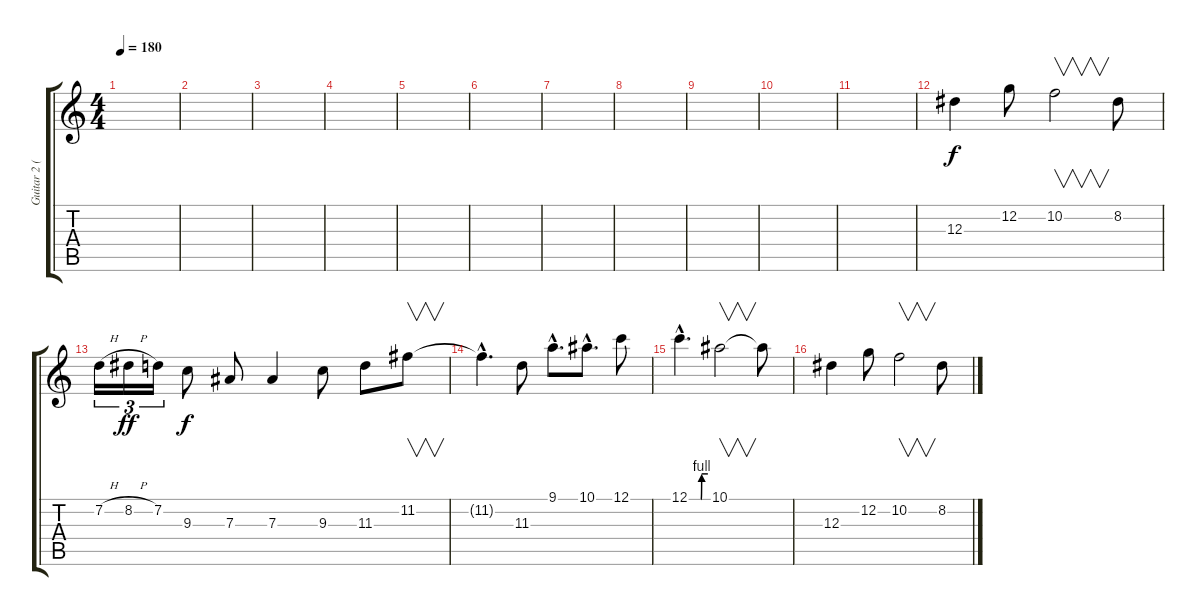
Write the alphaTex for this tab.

\track ("Guitar 2 (Solo)" "Guitar 2 (") {instrument distortionguitar}
\staff {score tabs}
\tuning (C4 G3 Eb3 Bb2 F2 C2) {hide}
\ts (4 4)
\tempo 180
\clef g2
\ks c
|
|
|
|
|
|
|
|
|
|
|
12.3.4 12.2.8 10.2.2{v} 8.2.8 |
7.2{h}.16{tu (3 2)} 8.2{h}.16{tu (3 2) dy ff} 7.2.16{tu (3 2)} 9.3.8{dy f} 7.3.8 7.3.4 9.3.8 11.3.8 11.2.8{v} |
11.2{hac t}.4{d} 11.3.8 9.1{hac}.8{d} 10.1{hac}.8{d} 12.1.8 |
12.1{be (custom 0 0 38 0 40 4 60 4) hac}.4{d} 10.1.2{v} 10.1{t}.8 |
12.3.4 12.2.8 10.2.2{v} 8.2.8
